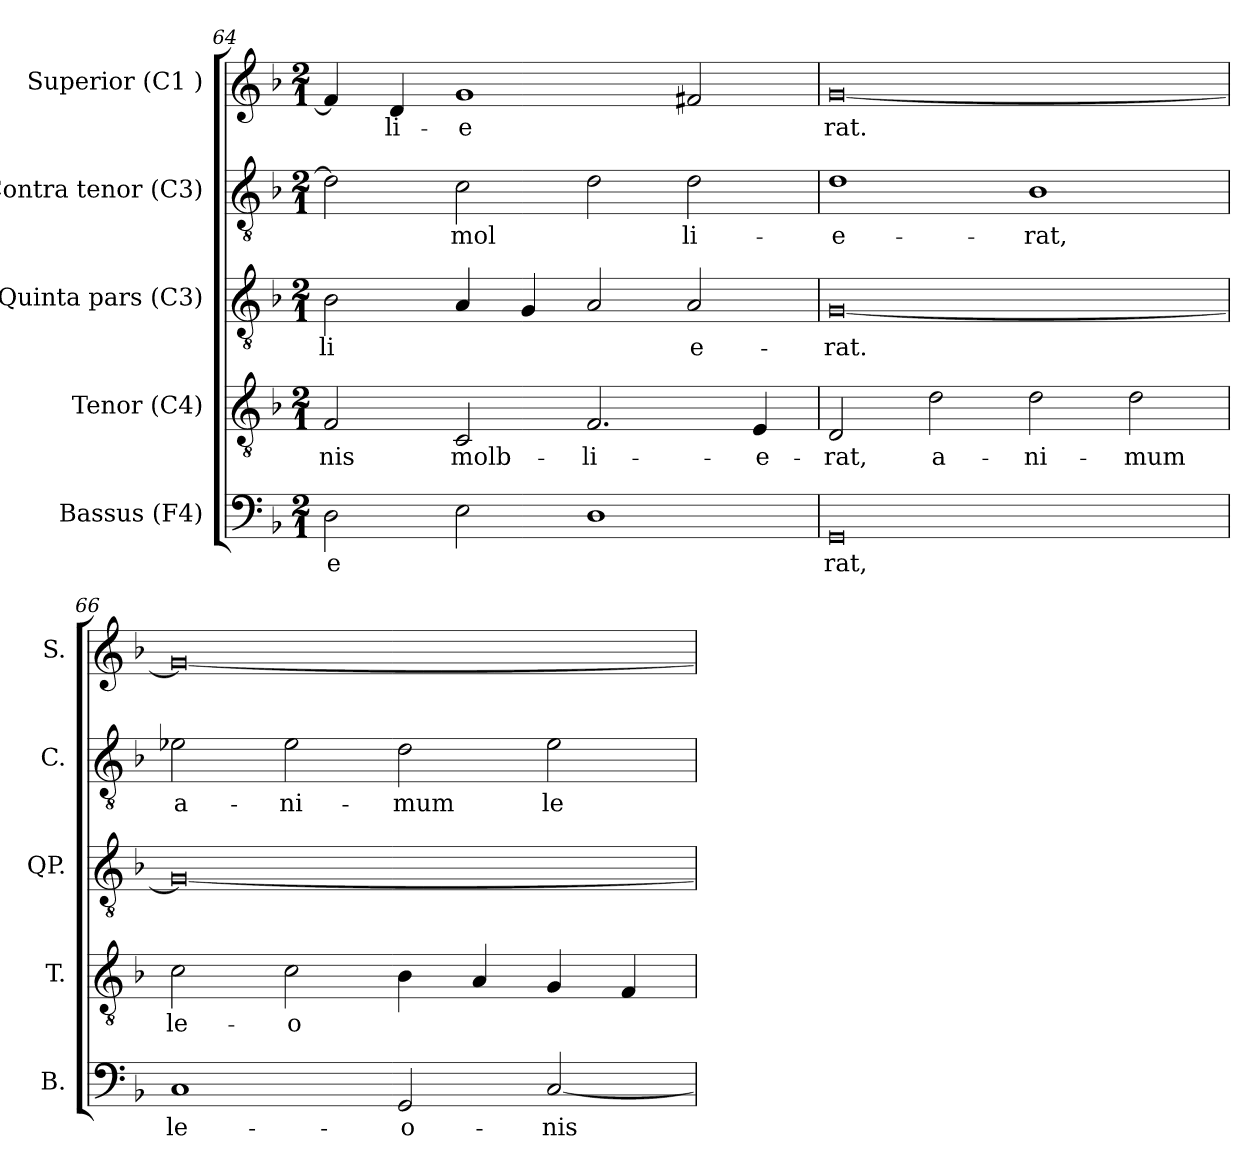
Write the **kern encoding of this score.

**kern	**text	**kern	**text	**kern	**text	**kern	**text	**kern	**text
*part5	*part5	*part4	*part4	*part3	*part3	*part2	*part2	*part1	*part1
*staff5	*staff5	*staff4	*staff4	*staff3	*staff3	*staff2	*staff2	*staff1	*staff1
*I"Bassus (F4)	*	*I"Tenor (C4)	*	*I"Quinta pars (C3)	*	*I"Contra tenor (C3)	*	*I"Superior (C1 )	*
*I'B.	*	*I'T.	*	*I'QP.	*	*I'C.	*	*I'S.	*
*clefF4	*	*clefGv2	*	*clefGv2	*	*clefGv2	*	*clefG2	*
*k[b-]	*	*k[b-]	*	*k[b-]	*	*k[b-]	*	*k[b-]	*
*F:	*	*F:	*	*F:	*	*F:	*	*F:	*
*M2/1	*	*M2/1	*	*M2/1	*	*M2/1	*	*M2/1	*
=64	=64	=64	=64	=64	=64	=64	=64	=64	=64
!	!LO:LY:b:cj	!	!LO:LY:b:rj	!	!LO:LY:b:cj	!	!LO:LY:b:rj	!	!LO:LY:b:rj
2D\	-e-	2F/	-nis	2B-\	-li-	2d\]	.	4f/]	--
!	!	!	!	!	!	!	!	!	!LO:LY:b:rj
.	.	.	.	.	.	.	.	4d/	-li-
!	!LO:LY:b:cj	!	!LO:LY:b:rj	!	!LO:LY:b:cj	!	!LO:LY:b:rj	!	!LO:LY:b:rj
2E\	--	2C/	molb-	4A/	--	2c\	mol-	1g	-e-
!	!	!	!	!	!LO:LY:b:cj	!	!	!	!
.	.	.	.	4G/	--	.	.	.	.
!	!LO:LY:b:cj	!	!LO:LY:b:rj	!	!LO:LY:b:cj	!	!LO:LY:b:rj	!	!
1D	--	2.F/	-li-	2A/	--	2d\	--	.	.
!	!	!	!	!	!LO:LY:b:cj	!	!LO:LY:b:rj	!	!LO:LY:b:rj
.	.	.	.	2A/	-e-	2d\	-li-	2f#X/	--
!	!	!	!LO:LY:b:rj	!	!	!	!	!	!
.	.	4E/	-e-	.	.	.	.	.	.
=65	=65	=65	=65	=65	=65	=65	=65	=65	=65
!	!LO:LY:b:cj	!	!LO:LY:b:rj	!	!LO:LY:b:cj	!	!LO:LY:b:rj	!	!LO:LY:b:rj
0GG	-rat,	2D/	-rat,	[<0G	-rat.	1d	-e-	[<0g	-rat.
!	!	!	!LO:LY:b:rj	!	!	!	!	!	!
.	.	2d\	a-	.	.	.	.	.	.
!	!	!	!LO:LY:b:rj	!	!	!	!LO:LY:b:rj	!	!
.	.	2d\	-ni-	.	.	1B-	-rat,	.	.
!	!	!	!LO:LY:b:rj	!	!	!	!	!	!
.	.	2d\	-mum	.	.	.	.	.	.
=66	=66	=66	=66	=66	=66	=66	=66	=66	=66
!	!LO:LY:b:cj	!	!LO:LY:b:rj	!	!LO:LY:b:cj	!	!LO:LY:b:rj	!	!LO:LY:b:rj
1C	le-	2c\	le-	0G_<	.	2e-X\	a-	0g_<	.
!	!	!	!LO:LY:b:rj	!	!	!	!LO:LY:b:rj	!	!
.	.	2c\	-o-	.	.	2e-\	-ni-	.	.
!	!LO:LY:b:cj	!	!LO:LY:b:rj	!	!	!	!LO:LY:b:rj	!	!
2GG/	-o-	4B-\	--	.	.	2d\	-mum	.	.
!	!	!	!LO:LY:b:rj	!	!	!	!	!	!
.	.	4A/	--	.	.	.	.	.	.
!	!LO:LY:b:cj	!	!LO:LY:b:rj	!	!	!	!LO:LY:b:rj	!	!
[<2C/	-nis	4G/	--	.	.	2e-\	le-	.	.
!	!	!	!LO:LY:b:rj	!	!	!	!	!	!
.	.	4F/	--	.	.	.	.	.	.
=	=	=	=	=	=	=	=	=	=
*-	*-	*-	*-	*-	*-	*-	*-	*-	*-
